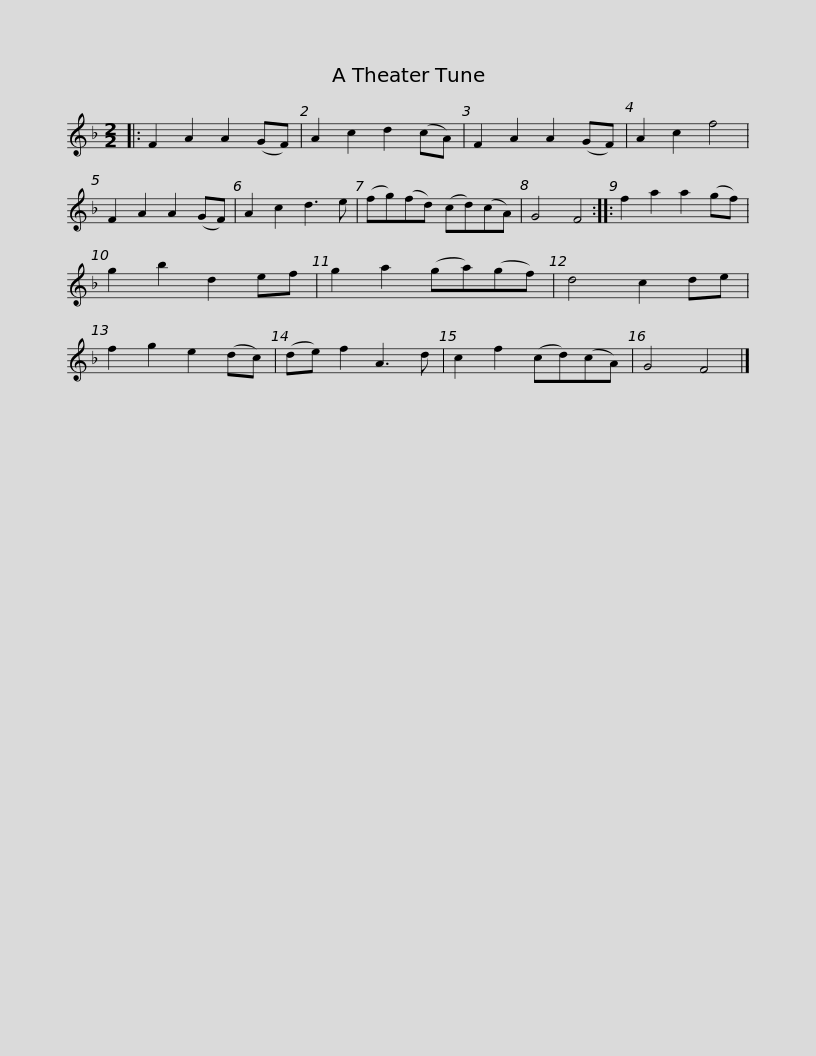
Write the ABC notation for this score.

X:1
L:1/8
M:2/2
I:linebreak $
K:F
V:1 treble
V:1
|: F2 A2 A2 (GF) | A2 c2 d2 (cA) | F2 A2 A2 (GF) | A2 c2 f4 | F2 A2 A2 (GF) | %5
 A2 c2 d3 e | (fg)(fd) (cd)(cA) | G4 F4 ::$ f2 a2 a2 (gf) | g2 b2 d2 ef | %10
 g2 a2 (ga)(gf) | d4 c2 de | f2 g2 e2 (dc) | (de) f2 A3 d | c2 f2 (cd)(cA) | %15
 G4 F4 |] %16
